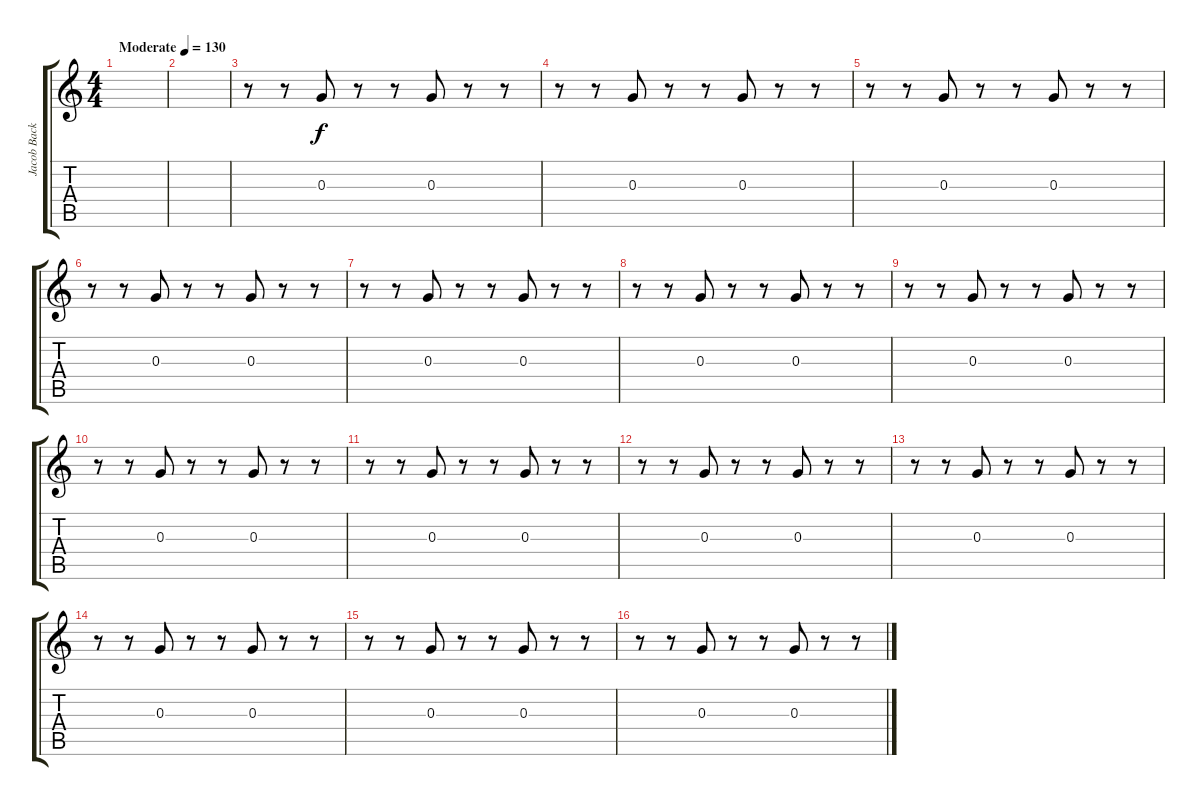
\track ("Jacob Backup" "Jacob Back") {instrument distortionguitar}
\staff {score tabs}
\tuning (E4 B3 G3 D3 A2 E2) {hide}
\ts (4 4)
\tempo (130 "Moderate")
\clef g2
\ks c
|
|
r.8 r.8 0.3.8 r.8 r.8 0.3.8 r.8 r.8 |
r.8 r.8 0.3.8 r.8 r.8 0.3.8 r.8 r.8 |
r.8 r.8 0.3.8 r.8 r.8 0.3.8 r.8 r.8 |
r.8 r.8 0.3.8 r.8 r.8 0.3.8 r.8 r.8 |
r.8 r.8 0.3.8 r.8 r.8 0.3.8 r.8 r.8 |
r.8 r.8 0.3.8 r.8 r.8 0.3.8 r.8 r.8 |
r.8 r.8 0.3.8 r.8 r.8 0.3.8 r.8 r.8 |
r.8 r.8 0.3.8 r.8 r.8 0.3.8 r.8 r.8 |
r.8 r.8 0.3.8 r.8 r.8 0.3.8 r.8 r.8 |
r.8 r.8 0.3.8 r.8 r.8 0.3.8 r.8 r.8 |
r.8 r.8 0.3.8 r.8 r.8 0.3.8 r.8 r.8 |
r.8 r.8 0.3.8 r.8 r.8 0.3.8 r.8 r.8 |
r.8 r.8 0.3.8 r.8 r.8 0.3.8 r.8 r.8 |
r.8 r.8 0.3.8 r.8 r.8 0.3.8 r.8 r.8
